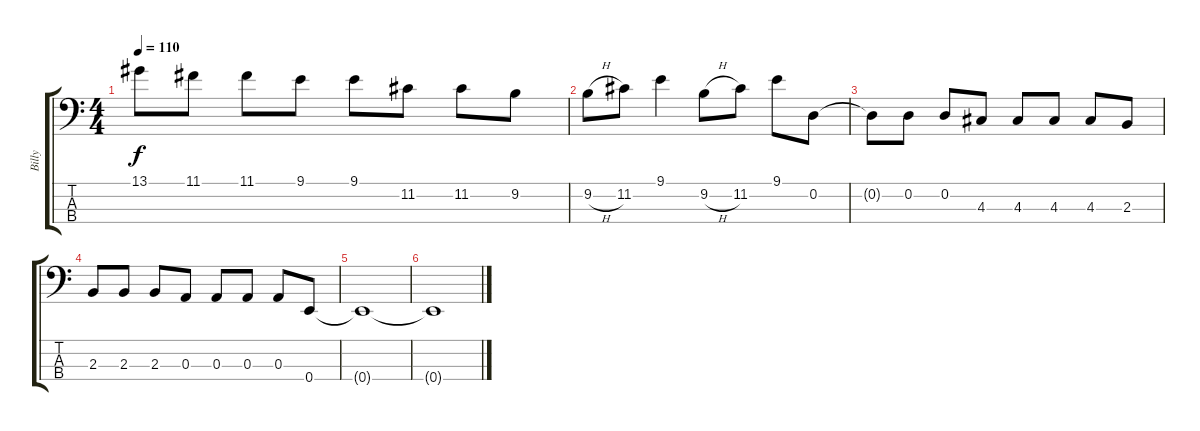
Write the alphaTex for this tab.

\track ("Billy" "Billy") {instrument electricbassfinger}
\staff {score tabs}
\tuning (G2 D2 A1 E1) {hide}
\ts (4 4)
\tempo 110
\clef f4
\ks c
13.1{t}.8{dy f} 11.1.8 11.1.8 9.1.8 9.1.8 11.2.8 11.2.8 9.2.8 |
9.2{h}.8 11.2.8 9.1.4 9.2{h}.8 11.2.8 9.1.8 0.2.8 |
0.2{t}.8 0.2.8 0.2.8 4.3.8 4.3.8 4.3.8 4.3.8 2.3.8 |
2.3.8 2.3.8 2.3.8 0.3.8 0.3.8 0.3.8 0.3.8 0.4.8 |
0.4{t}.1 |
0.4{t}.1
